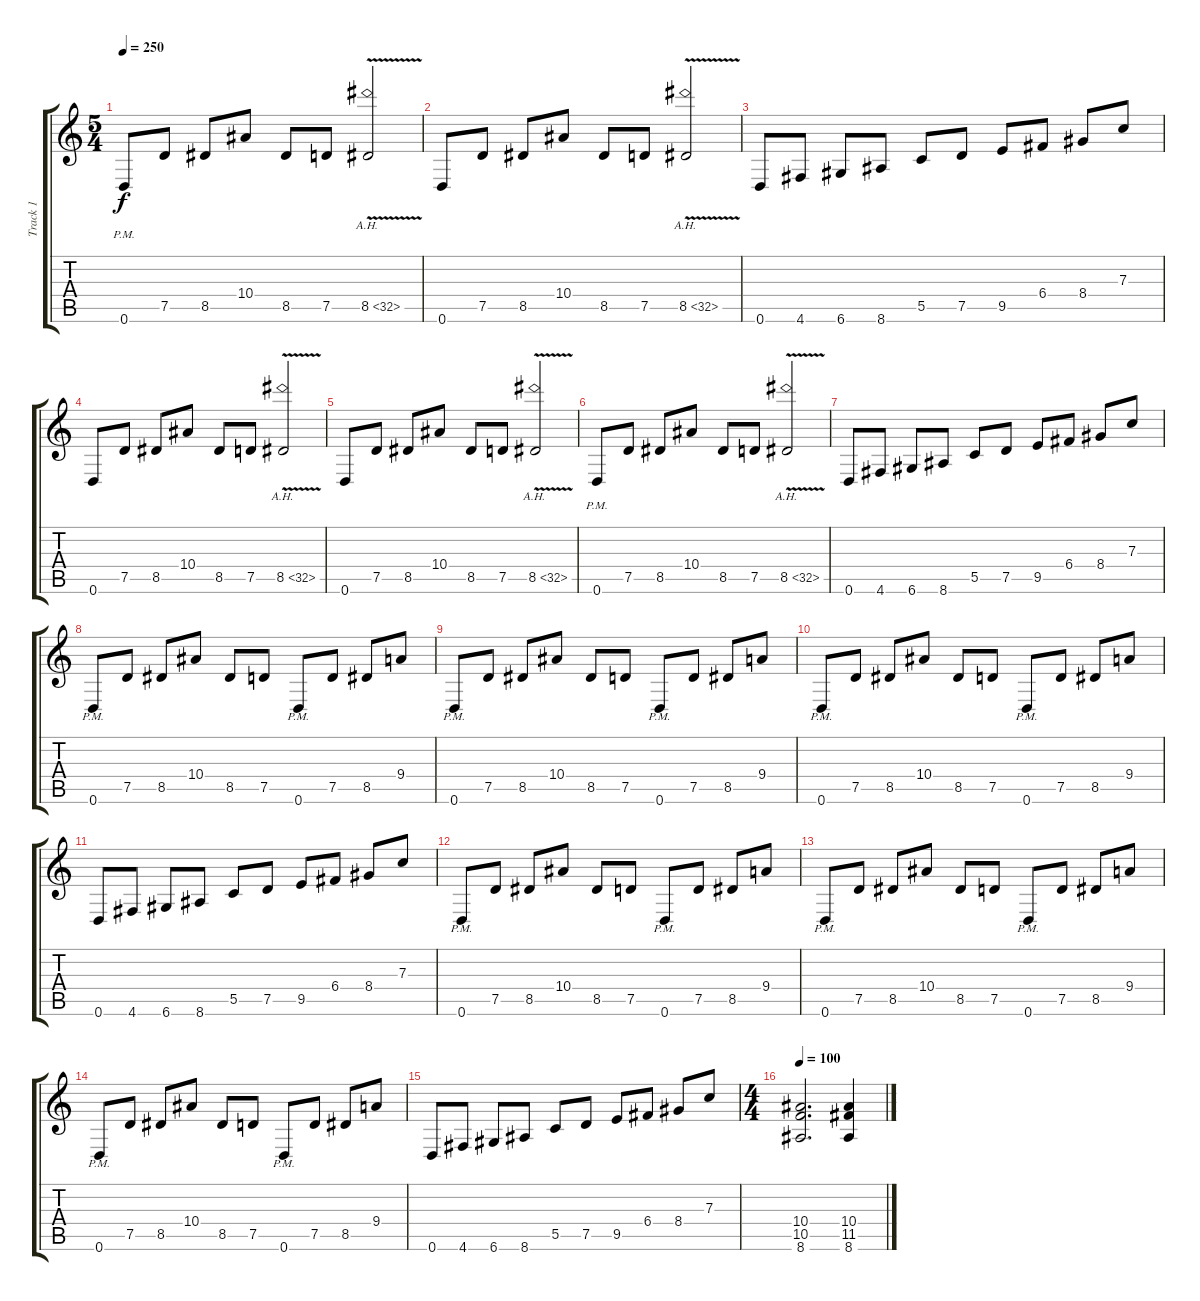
\track ("Track 1" "Track 1") {instrument distortionguitar}
\staff {score tabs}
\tuning (D4 A3 F3 C3 G2 D2) {hide}
\ts (5 4)
\tempo 250
\clef g2
\ks c
0.6{pm}.8{dy f} 7.5.8 8.5.8 10.4.8 8.5.8 7.5.8 8.5{ah 24 v}.2 |
0.6.8 7.5.8 8.5.8 10.4.8 8.5.8 7.5.8 8.5{ah 24 v}.2 |
0.6.8 4.6.8 6.6.8 8.6.8 5.5.8 7.5.8 9.5.8 6.4.8 8.4.8 7.3.8 |
0.6.8 7.5.8 8.5.8 10.4.8 8.5.8 7.5.8 8.5{ah 24 v}.2 |
0.6.8 7.5.8 8.5.8 10.4.8 8.5.8 7.5.8 8.5{ah 24 v}.2 |
0.6{pm}.8 7.5.8 8.5.8 10.4.8 8.5.8 7.5.8 8.5{ah 24 v}.2 |
0.6.8 4.6.8 6.6.8 8.6.8 5.5.8 7.5.8 9.5.8 6.4.8 8.4.8 7.3.8 |
0.6{pm}.8 7.5.8 8.5.8 10.4.8 8.5.8 7.5.8 0.6{pm}.8 7.5.8 8.5.8 9.4.8 |
0.6{pm}.8 7.5.8 8.5.8 10.4.8 8.5.8 7.5.8 0.6{pm}.8 7.5.8 8.5.8 9.4.8 |
0.6{pm}.8 7.5.8 8.5.8 10.4.8 8.5.8 7.5.8 0.6{pm}.8 7.5.8 8.5.8 9.4.8 |
0.6.8 4.6.8 6.6.8 8.6.8 5.5.8 7.5.8 9.5.8 6.4.8 8.4.8 7.3.8 |
0.6{pm}.8 7.5.8 8.5.8 10.4.8 8.5.8 7.5.8 0.6{pm}.8 7.5.8 8.5.8 9.4.8 |
0.6{pm}.8 7.5.8 8.5.8 10.4.8 8.5.8 7.5.8 0.6{pm}.8 7.5.8 8.5.8 9.4.8 |
0.6{pm}.8 7.5.8 8.5.8 10.4.8 8.5.8 7.5.8 0.6{pm}.8 7.5.8 8.5.8 9.4.8 |
0.6.8 4.6.8 6.6.8 8.6.8 5.5.8 7.5.8 9.5.8 6.4.8 8.4.8 7.3.8 |
\ts (4 4)
\tempo 100
(10.4 10.5 8.6).2{d} (10.4 11.5 8.6).4
